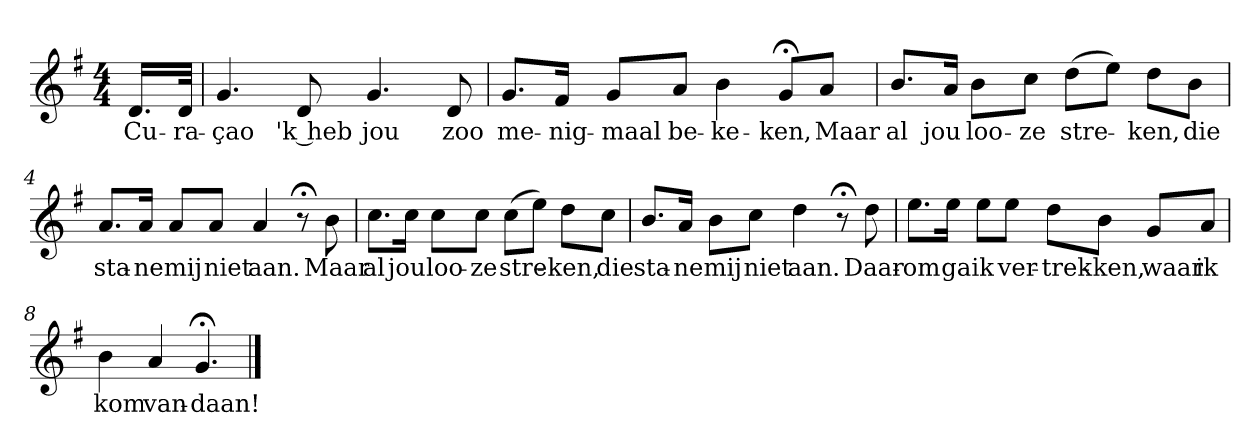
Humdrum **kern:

**kern	**text
*part1	*part1
*staff1	*staff1
*k[f#]	*
*G:	*
*M4/4	*
*MM120	*
=	=
16.dLL	Cu-
32dJJk	-ra-
=1	=1
4.g	-çao
8d	'k heb
4.g	jou
8d	zoo
=2	=2
8.gL	me-
16f#Jk	-nig-
8gL	-maal
8aJ	be-
4b	-ke-
8g;<L	-ken,
8aJ	Maar
=3	=3
8.bL	al
16aJk	jou
8bL	loo-
8ccJ	-ze
(8ddL	stre-
8eeJ)	.
8ddL	-ken,
8bJ	die
=4	=4
8.aL	sta-
16aJk	-ne
8aL	mij
8aJ	niet
4a	aan.
8r;<	.
8b	Maar
=5	=5
8.ccL	al
16ccJk	jou
8ccL	loo-
8ccJ	-ze
(8ccL	stre-
8eeJ)	.
8ddL	-ken,
8ccJ	die
=6	=6
8.bL	sta-
16aJk	-ne
8bL	mij
8ccJ	niet
4dd	aan.
8r;<	.
8dd	Daar-
=7	=7
8.eeL	-om
16eeJk	ga
8eeL	ik
8eeJ	ver-
8ddL	-trek-
8bJ	-ken,
8gL	waar
8aJ	ik
=8	=8
4b	kom
4a	van-
4.g;<	-daan!
==	==
*-	*-
